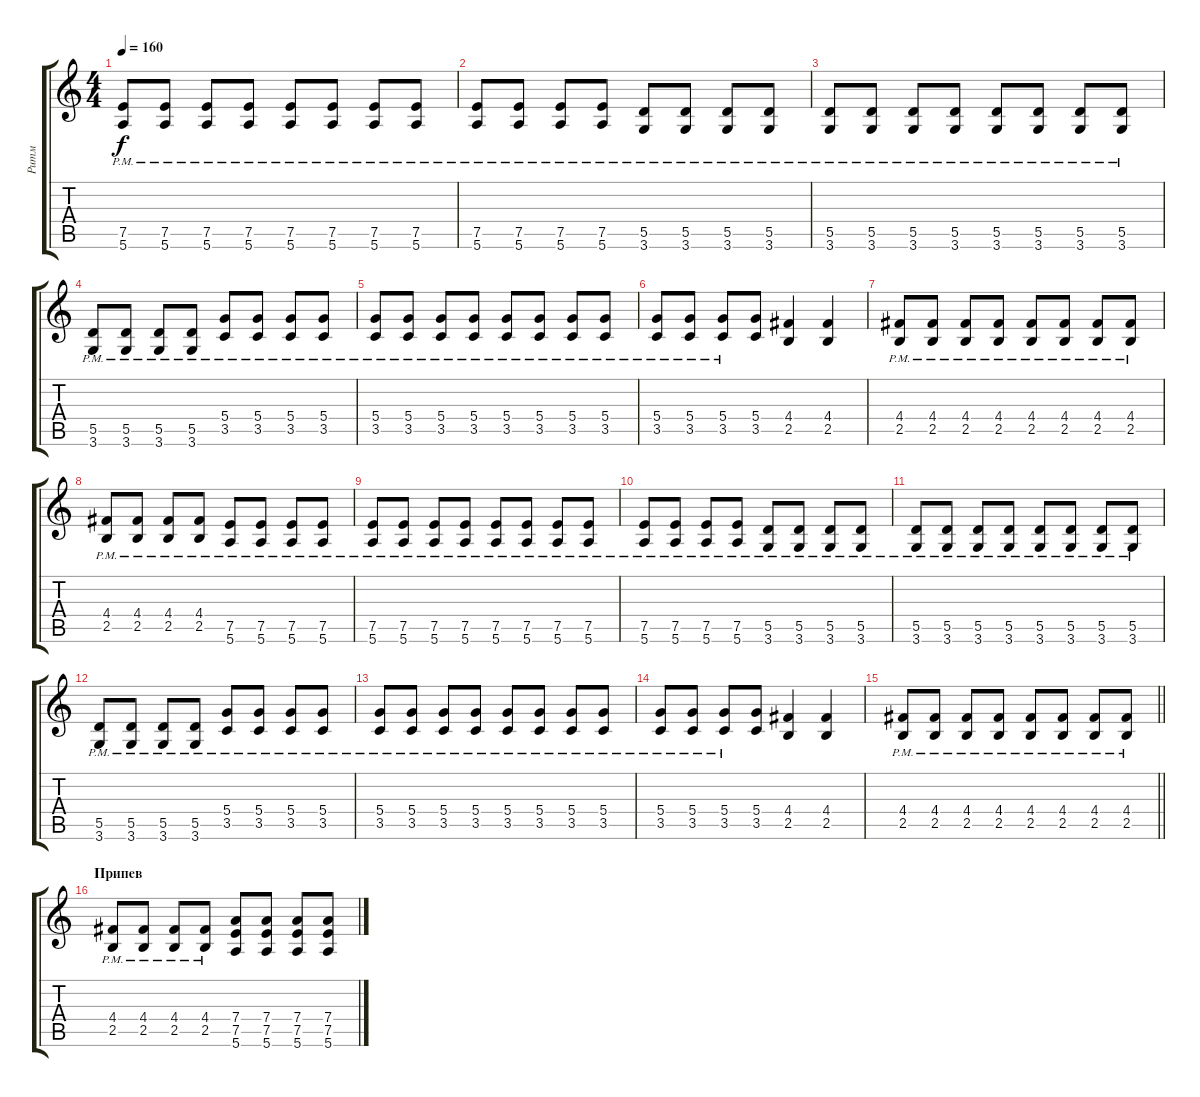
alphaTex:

\track ("Ритм" "Ритм") {instrument overdrivenguitar}
\staff {score tabs}
\tuning (E4 B3 G3 D3 A2 E2) {hide}
\ts (4 4)
\tempo 160
\clef g2
\ks c
(7.5{pm} 5.6{pm}).8{dy f} (7.5{pm} 5.6{pm}).8 (7.5{pm} 5.6{pm}).8 (7.5{pm} 5.6{pm}).8 (7.5{pm} 5.6{pm}).8 (7.5{pm} 5.6{pm}).8 (7.5{pm} 5.6{pm}).8 (7.5{pm} 5.6{pm}).8 |
(7.5{pm} 5.6{pm}).8 (7.5{pm} 5.6{pm}).8 (7.5{pm} 5.6{pm}).8 (7.5{pm} 5.6{pm}).8 (5.5{pm} 3.6{pm}).8 (5.5{pm} 3.6{pm}).8 (5.5{pm} 3.6{pm}).8 (5.5{pm} 3.6{pm}).8 |
(5.5{pm} 3.6{pm}).8 (5.5{pm} 3.6{pm}).8 (5.5{pm} 3.6{pm}).8 (5.5{pm} 3.6{pm}).8 (5.5{pm} 3.6{pm}).8 (5.5{pm} 3.6{pm}).8 (5.5{pm} 3.6{pm}).8 (5.5{pm} 3.6{pm}).8 |
(5.5{pm} 3.6{pm}).8 (5.5{pm} 3.6{pm}).8 (5.5{pm} 3.6{pm}).8 (5.5{pm} 3.6{pm}).8 (5.4{pm} 3.5{pm}).8 (5.4{pm} 3.5{pm}).8 (5.4{pm} 3.5{pm}).8 (5.4{pm} 3.5{pm}).8 |
(5.4{pm} 3.5{pm}).8 (5.4{pm} 3.5{pm}).8 (5.4{pm} 3.5{pm}).8 (5.4{pm} 3.5{pm}).8 (5.4{pm} 3.5{pm}).8 (5.4{pm} 3.5{pm}).8 (5.4{pm} 3.5{pm}).8 (5.4{pm} 3.5{pm}).8 |
(5.4{pm} 3.5{pm}).8 (5.4{pm} 3.5{pm}).8 (5.4{pm} 3.5{pm}).8 (5.4 3.5).8 (4.4 2.5).4 (4.4 2.5).4 |
(4.4{pm} 2.5{pm}).8 (4.4{pm} 2.5{pm}).8 (4.4{pm} 2.5{pm}).8 (4.4{pm} 2.5{pm}).8 (4.4{pm} 2.5{pm}).8 (4.4{pm} 2.5{pm}).8 (4.4{pm} 2.5{pm}).8 (4.4{pm} 2.5{pm}).8 |
(4.4{pm} 2.5{pm}).8 (4.4{pm} 2.5{pm}).8 (4.4{pm} 2.5{pm}).8 (4.4{pm} 2.5{pm}).8 (7.5{pm} 5.6{pm}).8 (7.5{pm} 5.6{pm}).8 (7.5{pm} 5.6{pm}).8 (7.5{pm} 5.6{pm}).8 |
(7.5{pm} 5.6{pm}).8 (7.5{pm} 5.6{pm}).8 (7.5{pm} 5.6{pm}).8 (7.5{pm} 5.6{pm}).8 (7.5{pm} 5.6{pm}).8 (7.5{pm} 5.6{pm}).8 (7.5{pm} 5.6{pm}).8 (7.5{pm} 5.6{pm}).8 |
(7.5{pm} 5.6{pm}).8 (7.5{pm} 5.6{pm}).8 (7.5{pm} 5.6{pm}).8 (7.5{pm} 5.6{pm}).8 (5.5{pm} 3.6{pm}).8 (5.5{pm} 3.6{pm}).8 (5.5{pm} 3.6{pm}).8 (5.5{pm} 3.6{pm}).8 |
(5.5{pm} 3.6{pm}).8 (5.5{pm} 3.6{pm}).8 (5.5{pm} 3.6{pm}).8 (5.5{pm} 3.6{pm}).8 (5.5{pm} 3.6{pm}).8 (5.5{pm} 3.6{pm}).8 (5.5{pm} 3.6{pm}).8 (5.5{pm} 3.6{pm}).8 |
(5.5{pm} 3.6{pm}).8 (5.5{pm} 3.6{pm}).8 (5.5{pm} 3.6{pm}).8 (5.5{pm} 3.6{pm}).8 (5.4{pm} 3.5{pm}).8 (5.4{pm} 3.5{pm}).8 (5.4{pm} 3.5{pm}).8 (5.4{pm} 3.5{pm}).8 |
(5.4{pm} 3.5{pm}).8 (5.4{pm} 3.5{pm}).8 (5.4{pm} 3.5{pm}).8 (5.4{pm} 3.5{pm}).8 (5.4{pm} 3.5{pm}).8 (5.4{pm} 3.5{pm}).8 (5.4{pm} 3.5{pm}).8 (5.4{pm} 3.5{pm}).8 |
(5.4{pm} 3.5{pm}).8 (5.4{pm} 3.5{pm}).8 (5.4{pm} 3.5{pm}).8 (5.4 3.5).8 (4.4 2.5).4 (4.4 2.5).4 |
\barLineRight lightlight
(4.4{pm} 2.5{pm}).8 (4.4{pm} 2.5{pm}).8 (4.4{pm} 2.5{pm}).8 (4.4{pm} 2.5{pm}).8 (4.4{pm} 2.5{pm}).8 (4.4{pm} 2.5{pm}).8 (4.4{pm} 2.5{pm}).8 (4.4{pm} 2.5{pm}).8 |
\section ("" "Припев")
(4.4{pm} 2.5{pm}).8 (4.4{pm} 2.5{pm}).8 (4.4{pm} 2.5{pm}).8 (4.4{pm} 2.5{pm}).8 (7.4 7.5 5.6).8 (7.4 7.5 5.6).8 (7.4 7.5 5.6).8 (7.4 7.5 5.6).8
